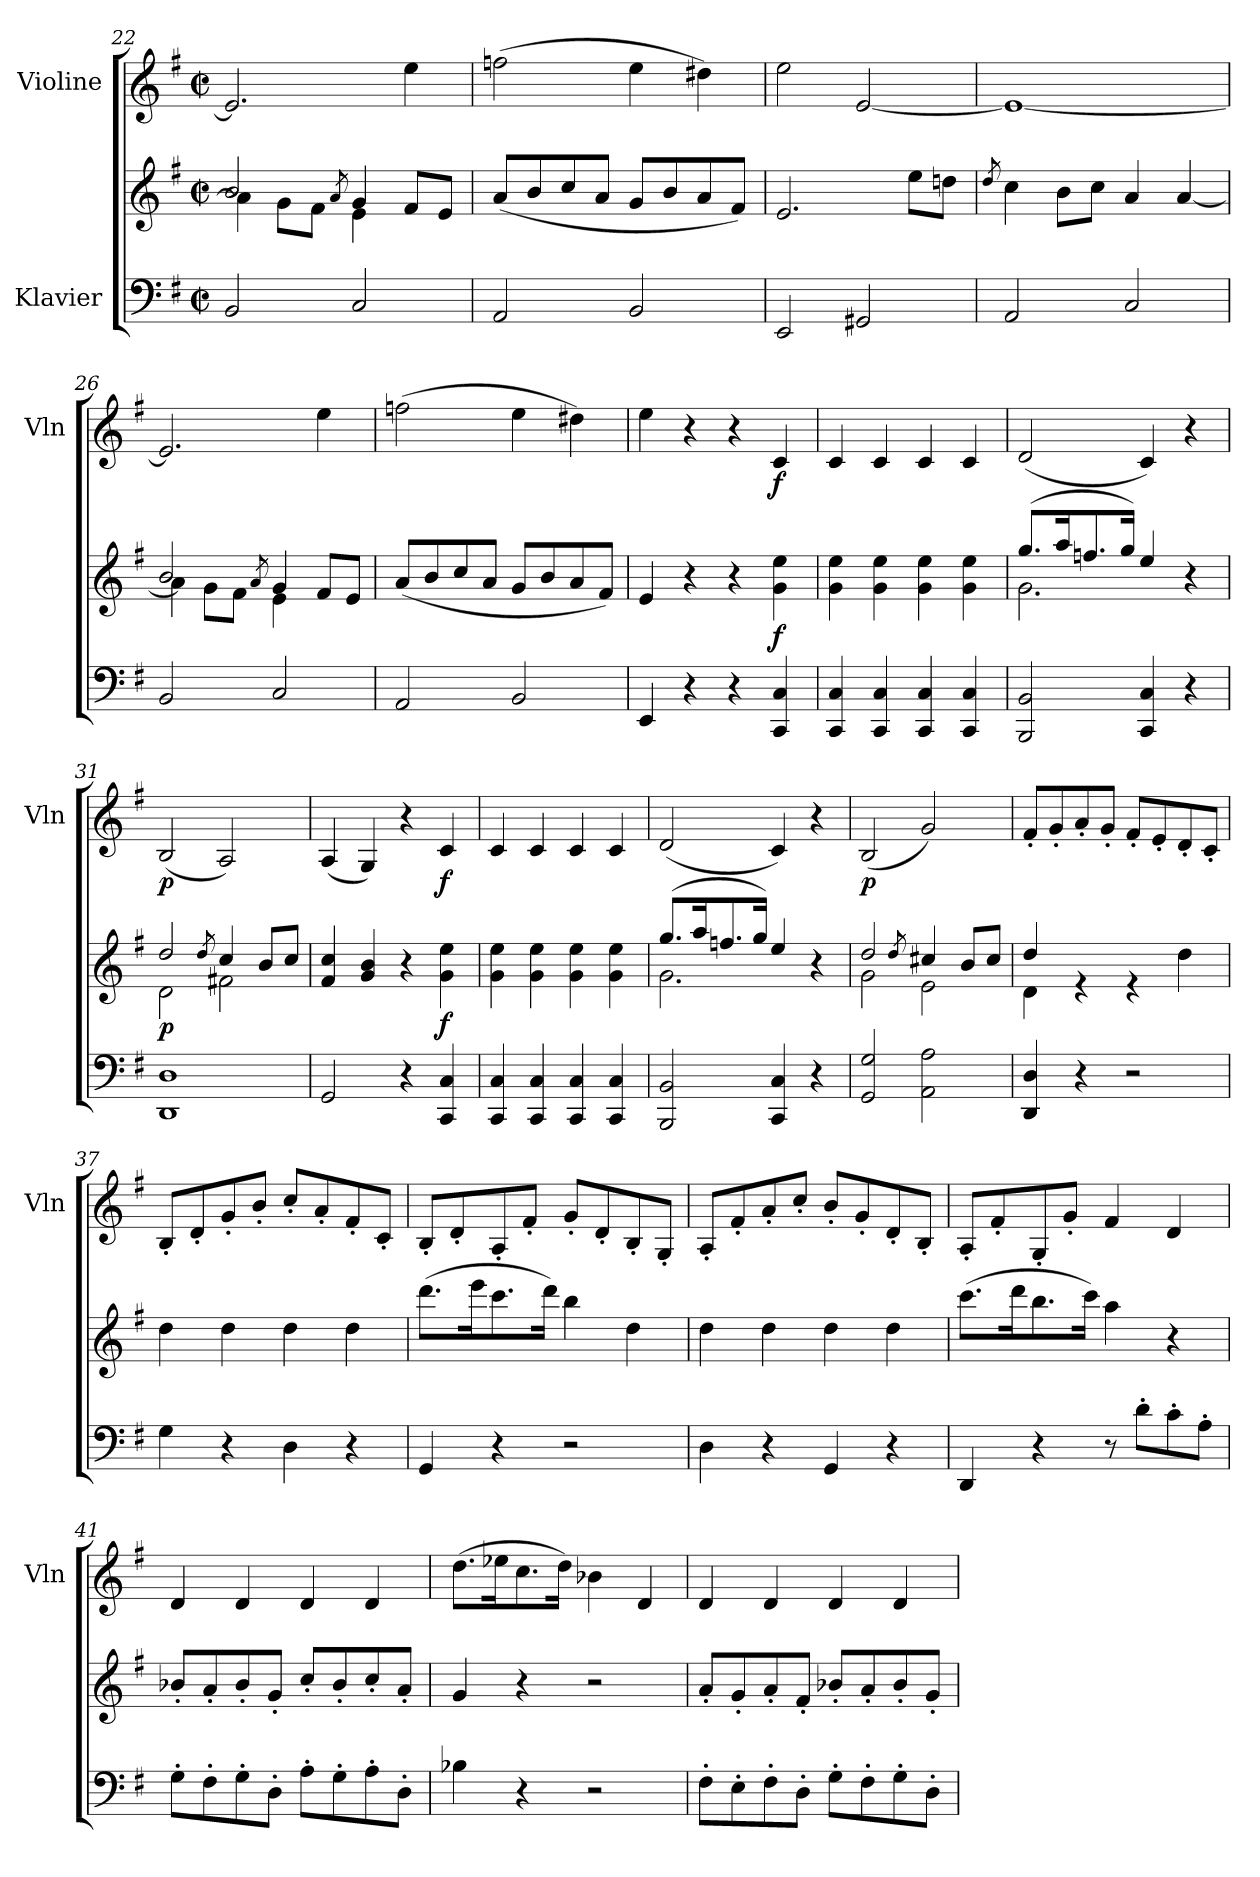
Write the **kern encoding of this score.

**kern	**kern	**dynam	**kern	**dynam
*part2	*part2	*part2	*part1	*part1
*staff3	*staff2	*staff2/3	*staff1	*staff1
*I"Klavier	*	*	*I"Violine	*
*	*	*	*I'Vln	*
!!LO:PB:g=z
*clefF4	*clefG2	*	*clefG2	*
*k[f#]	*k[f#]	*	*k[f#]	*
*M2/2	*M2/2	*	*M2/2	*
*met(c|)	*met(c|)	*	*met(c|)	*
=22	=22	=22	=22	=22
*	*^	*	*	*
2BB/	2b/	4a\]	.	2.e/]	.
.	.	8g\L	.	.	.
.	.	8f#\J	.	.	.
.	8qa/	.	.	.	.
2C/	4g/	4e\	.	.	.
.	8f#/L	4ryy	.	4ee\	.
.	8e/J	.	.	.	.
*	*v	*v	*	*	*
=23	=23	=23	=23	=23
2AA/	(<8a/L	.	(>2ffn\	.
.	8b/	.	.	.
.	8cc/	.	.	.
.	8a/J	.	.	.
2BB/	8g/L	.	4ee\	.
.	8b/	.	.	.
.	8a/	.	4dd#X\)	.
.	8f#/J)	.	.	.
=24	=24	=24	=24	=24
2EE/	2.e/	.	2ee\	.
2GG#X/	.	.	[2e/	.
.	8ee\L	.	.	.
.	8ddn\J	.	.	.
=25	=25	=25	=25	=25
.	8qdd/	.	.	.
2AA/	4cc\	.	1e_	.
.	8b\L	.	.	.
.	8cc\J	.	.	.
2C/	4a/	.	.	.
.	[4a/	.	.	.
=26	=26	=26	=26	=26
*	*^	*	*	*
2BB/	2b/	4a\]	.	2.e/]	.
.	.	8g\L	.	.	.
.	.	8f#\J	.	.	.
.	8qa/	.	.	.	.
2C/	4g/	4e\	.	.	.
.	8f#/L	4ryy	.	4ee\	.
.	8e/J	.	.	.	.
*	*v	*v	*	*	*
=27	=27	=27	=27	=27
2AA/	(<8a/L	.	(>2ffn\	.
.	8b/	.	.	.
.	8cc/	.	.	.
.	8a/J	.	.	.
2BB/	8g/L	.	4ee\	.
.	8b/	.	.	.
.	8a/	.	4dd#X\)	.
.	8f#/J)	.	.	.
!!LO:LB:g=z
=28	=28	=28	=28	=28
4EE/	4e/	.	4ee\	.
4r	4r	.	4r	.
4r	4r	.	4r	.
!	!	!LO:DY:b	!	!LO:DY:b
4CC/ 4C/	4g\ 4ee\	f	4c/	f
=29	=29	=29	=29	=29
4CC/ 4C/	4g\ 4ee\	.	4c/	.
4CC/ 4C/	4g\ 4ee\	.	4c/	.
4CC/ 4C/	4g\ 4ee\	.	4c/	.
4CC/ 4C/	4g\ 4ee\	.	4c/	.
=30	=30	=30	=30	=30
*	*^	*	*	*
2BBB/ 2BB/	(<8.gg/L	2.g\	.	(<2d/	.
.	16aa/K	.	.	.	.
.	8.ffn/	.	.	.	.
.	16gg/Jk)	.	.	.	.
4CC/ 4C/	4ee/	.	.	4c/)	.
4r	4r	4ryy	.	4r	.
=31	=31	=31	=31	=31	=31
!	!	!	!LO:DY:b	!	!LO:DY:b
1DD 1D	2dd/	2d\	p	(<2B/	p
.	8qdd/	.	.	.	.
.	4cc/	2f#X\	.	2A/)	.
.	8b/L	.	.	.	.
.	8cc/J	.	.	.	.
*	*v	*v	*	*	*
=32	=32	=32	=32	=32
2GG/	4f#/ 4cc/	.	(<4A/	.
.	4g/ 4b/	.	4G/)	.
4r	4r	.	4r	.
!	!	!LO:DY:b	!	!LO:DY:b
4CC/ 4C/	4g\ 4ee\	f	4c/	f
=33	=33	=33	=33	=33
4CC/ 4C/	4g\ 4ee\	.	4c/	.
4CC/ 4C/	4g\ 4ee\	.	4c/	.
4CC/ 4C/	4g\ 4ee\	.	4c/	.
4CC/ 4C/	4g\ 4ee\	.	4c/	.
=34	=34	=34	=34	=34
*	*^	*	*	*
2BBB/ 2BB/	(<8.gg/L	2.g\	.	(<2d/	.
.	16aa/K	.	.	.	.
.	8.ffn/	.	.	.	.
.	16gg/Jk)	.	.	.	.
4CC/ 4C/	4ee/	.	.	4c/)	.
4r	4r	4ryy	.	4r	.
!!LO:LB:g=z
=35	=35	=35	=35	=35	=35
!	!	!	!	!	!LO:DY:b
2GG/ 2G/	2dd/	2g\	.	(<2B/	p
.	8qdd/	.	.	.	.
2AA\ 2A\	4cc#X/	2e\	.	2g/)	.
.	8b/L	.	.	.	.
.	8cc#/J	.	.	.	.
=36	=36	=36	=36	=36	=36
4DD/ 4D/	4dd/	4d\	.	8f#'/L	.
.	.	.	.	8g'/	.
4r	4re	2.ryy	.	8a'/	.
.	.	.	.	8g'/J	.
2r	4re	.	.	8f#'/L	.
.	.	.	.	8e'/	.
.	4dd\	.	.	8d'/	.
.	.	.	.	8c'/J	.
*	*v	*v	*	*	*
=37	=37	=37	=37	=37
4G\	4dd\	.	8B'/L	.
.	.	.	8d'/	.
4r	4dd\	.	8g'/	.
.	.	.	8b'/J	.
4D\	4dd\	.	8cc'/L	.
.	.	.	8a'/	.
4r	4dd\	.	8f#'/	.
.	.	.	8c'/J	.
=38	=38	=38	=38	=38
4GG/	(>8.ddd\L	.	8B'/L	.
.	.	.	8d'/	.
.	16eee\K	.	.	.
4r	8.ccc\	.	8A'/	.
.	.	.	8f#'/J	.
.	16ddd\Jk)	.	.	.
2r	4bb\	.	8g'/L	.
.	.	.	8d'/	.
.	4dd\	.	8B'/	.
.	.	.	8G'/J	.
=39	=39	=39	=39	=39
4D\	4dd\	.	8A'/L	.
.	.	.	8f#'/	.
4r	4dd\	.	8a'/	.
.	.	.	8cc'/J	.
4GG/	4dd\	.	8b'/L	.
.	.	.	8g'/	.
4r	4dd\	.	8d'/	.
.	.	.	8B'/J	.
!!LO:LB:g=z
=40	=40	=40	=40	=40
4DD/	(>8.ccc\L	.	8A'/L	.
.	.	.	8f#'/	.
.	16ddd\K	.	.	.
4r	8.bb\	.	8G'/	.
.	.	.	8g'/J	.
.	16ccc\Jk)	.	.	.
8r	4aa\	.	4f#/	.
8d'\L	.	.	.	.
8c'\	4r	.	4d/	.
8A'\J	.	.	.	.
=41	=41	=41	=41	=41
8G'\L	8b-X'/L	.	4d/	.
8F#'\	8a'/	.	.	.
8G'\	8b-'/	.	4d/	.
8D'\J	8g'/J	.	.	.
8A'\L	8cc'/L	.	4d/	.
8G'\	8b-'/	.	.	.
8A'\	8cc'/	.	4d/	.
8D'\J	8a'/J	.	.	.
=42	=42	=42	=42	=42
4B-X\	4g/	.	(>8.dd\L	.
.	.	.	16ee-X\K	.
4r	4r	.	8.cc\	.
.	.	.	16dd\Jk)	.
2r	2r	.	4b-X\	.
.	.	.	4d/	.
=43	=43	=43	=43	=43
8F#'\L	8a'/L	.	4d/	.
8E'\	8g'/	.	.	.
8F#'\	8a'/	.	4d/	.
8D'\J	8f#'/J	.	.	.
8G'\L	8b-X'/L	.	4d/	.
8F#'\	8a'/	.	.	.
8G'\	8b-'/	.	4d/	.
8D'\J	8g'/J	.	.	.
=	=	=	=	=
*-	*-	*-	*-	*-
